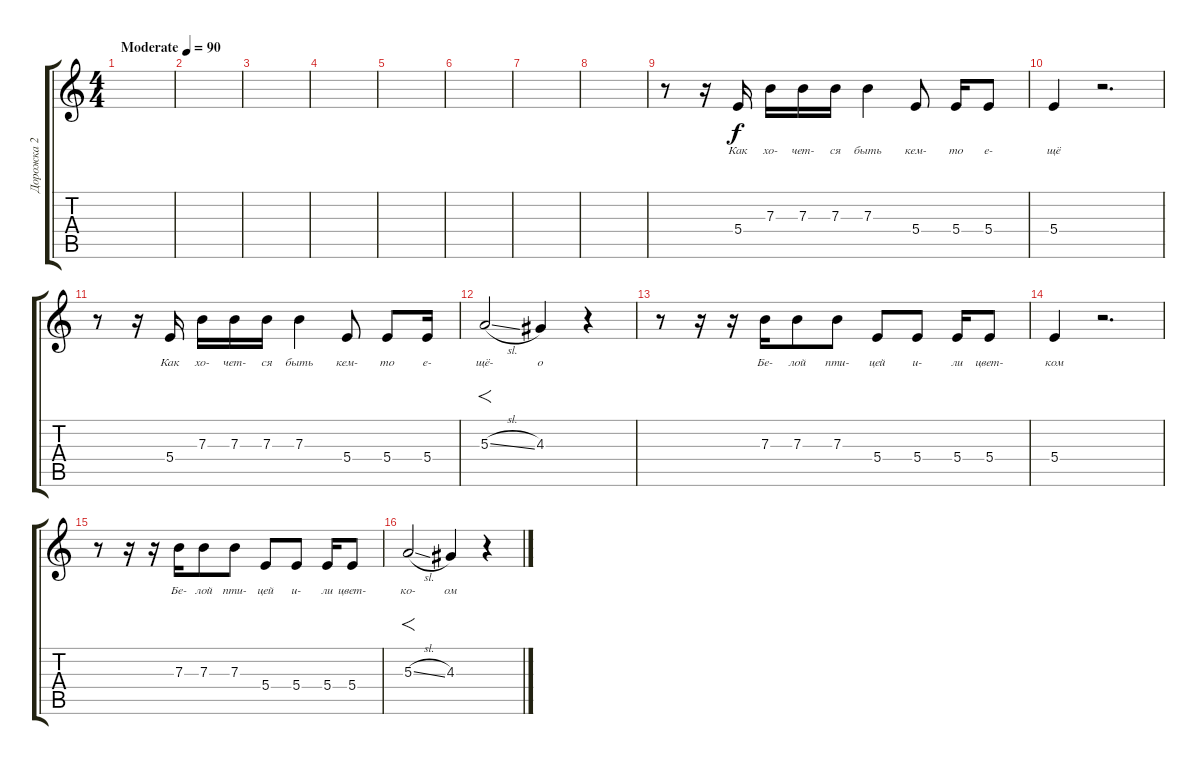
\track ("Дорожка 2" "Дорожка 2") {instrument overdrivenguitar}
\staff {score tabs}
\tuning (Db4 Ab3 E3 B2 Gb2 Db2) {hide}
\ts (4 4)
\tempo (90 "Moderate")
\clef g2
\ks c
|
|
|
|
|
|
|
|
r.8 r.16 5.4.16{lyrics (0 "Как") lyrics (1 "") lyrics (2 "") lyrics (3 "") lyrics (4 "")} 7.3.16{lyrics (0 "хо-") lyrics (1 "") lyrics (2 "") lyrics (3 "") lyrics (4 "")} 7.3.16{lyrics (0 "чет-") lyrics (1 "") lyrics (2 "") lyrics (3 "") lyrics (4 "")} 7.3.16{lyrics (0 "ся") lyrics (1 "") lyrics (2 "") lyrics (3 "") lyrics (4 "")} 7.3.4{lyrics (0 "быть") lyrics (1 "") lyrics (2 "") lyrics (3 "") lyrics (4 "")} 5.4.8{lyrics (0 "кем-") lyrics (1 "") lyrics (2 "") lyrics (3 "") lyrics (4 "")} 5.4.16{lyrics (0 "то") lyrics (1 "") lyrics (2 "") lyrics (3 "") lyrics (4 "")} 5.4.8{lyrics (0 "е-") lyrics (1 "") lyrics (2 "") lyrics (3 "") lyrics (4 "")} |
5.4.4{lyrics (0 "щё") lyrics (1 "") lyrics (2 "") lyrics (3 "") lyrics (4 "")} r.2{d} |
r.8 r.16 5.4.16{lyrics (0 "Как") lyrics (1 "") lyrics (2 "") lyrics (3 "") lyrics (4 "")} 7.3.16{lyrics (0 "хо-") lyrics (1 "") lyrics (2 "") lyrics (3 "") lyrics (4 "")} 7.3.16{lyrics (0 "чет-") lyrics (1 "") lyrics (2 "") lyrics (3 "") lyrics (4 "")} 7.3.16{lyrics (0 "ся") lyrics (1 "") lyrics (2 "") lyrics (3 "") lyrics (4 "")} 7.3.4{lyrics (0 "быть") lyrics (1 "") lyrics (2 "") lyrics (3 "") lyrics (4 "")} 5.4.8{lyrics (0 "кем-") lyrics (1 "") lyrics (2 "") lyrics (3 "") lyrics (4 "")} 5.4.8{lyrics (0 "то") lyrics (1 "") lyrics (2 "") lyrics (3 "") lyrics (4 "")} 5.4.16{lyrics (0 "е-") lyrics (1 "") lyrics (2 "") lyrics (3 "") lyrics (4 "")} |
5.3{sl}.2{f lyrics (0 "щё-") lyrics (1 "") lyrics (2 "") lyrics (3 "") lyrics (4 "")} 4.3.4{lyrics (0 "о") lyrics (1 "") lyrics (2 "") lyrics (3 "") lyrics (4 "")} r.4 |
r.8 r.16 r.16 7.3.16{lyrics (0 "Бе-") lyrics (1 "") lyrics (2 "") lyrics (3 "") lyrics (4 "")} 7.3.8{lyrics (0 "лой") lyrics (1 "") lyrics (2 "") lyrics (3 "") lyrics (4 "")} 7.3.8{lyrics (0 "пти-") lyrics (1 "") lyrics (2 "") lyrics (3 "") lyrics (4 "")} 5.4.8{lyrics (0 "цей") lyrics (1 "") lyrics (2 "") lyrics (3 "") lyrics (4 "")} 5.4.8{lyrics (0 "и-") lyrics (1 "") lyrics (2 "") lyrics (3 "") lyrics (4 "")} 5.4.16{lyrics (0 "ли") lyrics (1 "") lyrics (2 "") lyrics (3 "") lyrics (4 "")} 5.4.8{lyrics (0 "цвет-") lyrics (1 "") lyrics (2 "") lyrics (3 "") lyrics (4 "")} |
5.4.4{lyrics (0 "ком") lyrics (1 "") lyrics (2 "") lyrics (3 "") lyrics (4 "")} r.2{d} |
r.8 r.16 r.16 7.3.16{lyrics (0 "Бе-") lyrics (1 "") lyrics (2 "") lyrics (3 "") lyrics (4 "")} 7.3.8{lyrics (0 "лой") lyrics (1 "") lyrics (2 "") lyrics (3 "") lyrics (4 "")} 7.3.8{lyrics (0 "пти-") lyrics (1 "") lyrics (2 "") lyrics (3 "") lyrics (4 "")} 5.4.8{lyrics (0 "цей") lyrics (1 "") lyrics (2 "") lyrics (3 "") lyrics (4 "")} 5.4.8{lyrics (0 "и-") lyrics (1 "") lyrics (2 "") lyrics (3 "") lyrics (4 "")} 5.4.16{lyrics (0 "ли") lyrics (1 "") lyrics (2 "") lyrics (3 "") lyrics (4 "")} 5.4.8{lyrics (0 "цвет-") lyrics (1 "") lyrics (2 "") lyrics (3 "") lyrics (4 "")} |
5.3{sl}.2{f lyrics (0 "ко-") lyrics (1 "") lyrics (2 "") lyrics (3 "") lyrics (4 "")} 4.3.4{lyrics (0 "ом") lyrics (1 "") lyrics (2 "") lyrics (3 "") lyrics (4 "")} r.4
